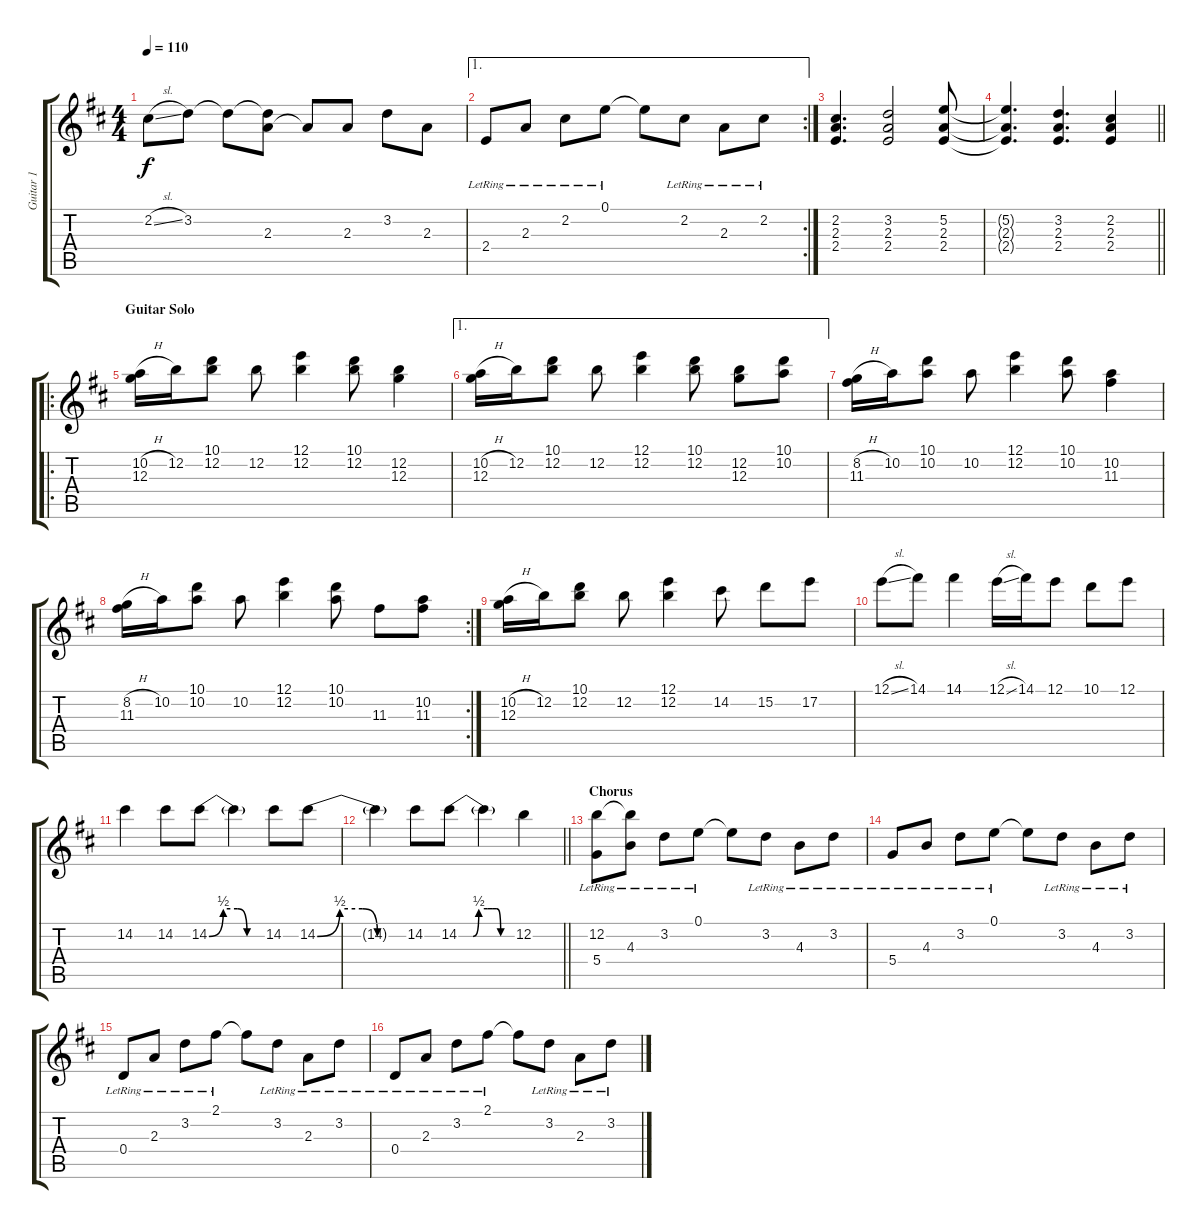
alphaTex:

\track ("Guitar 1" "Guitar 1") {instrument distortionguitar}
\staff {score tabs}
\tuning (E4 B3 G3 D3 A2 E2) {hide}
\ts (4 4)
\tempo 110
\clef g2
\ks d
2.2{sl}.8{dy f} 3.2.8 3.2{t}.8 (3.2{t} 2.3).8 2.3{t}.8 2.3.8 3.2.8 2.3.8 |
\ae 1
\rc 2
2.4{lr}.8 2.3{lr}.8 2.2{lr}.8 0.1{lr}.8 0.1{t}.8 2.2{lr}.8 2.3{lr}.8 2.2{lr}.8 |
(2.2 2.3 2.4).4{d} (3.2 2.3 2.4).2 (5.2 2.3 2.4).8 |
\barLineRight lightlight
(5.2{t} 2.3{t} 2.4{t}).4{d} (3.2 2.3 2.4).4{d} (2.2 2.3 2.4).4 |
\ro
\section ("" "Guitar Solo")
(10.2{h} 12.3).16 12.2.16 (10.1 12.2).8 12.2.8 (12.1 12.2).4 (10.1 12.2).8 (12.2 12.3).4 |
\ae 1
(10.2{h} 12.3).16 12.2.16 (10.1 12.2).8 12.2.8 (12.1 12.2).4 (10.1 12.2).8 (12.2 12.3).8 (10.1 10.2).8 |
(8.2{h} 11.3).16 10.2.16 (10.1 10.2).8 10.2.8 (12.1 12.2).4 (10.1 10.2).8 (10.2 11.3).4 |
\rc 2
(8.2{h} 11.3).16 10.2.16 (10.1 10.2).8 10.2.8 (12.1 12.2).4 (10.1 10.2).8 11.3.8 (10.2 11.3).8 |
(10.2{h} 12.3).16 12.2.16 (10.1 12.2).8 12.2.8 (12.1 12.2).4 14.2.8 15.2.8 17.2.8 |
12.1{sl}.8 14.1.8 14.1.4 12.1{sl}.16 14.1.16 12.1.8 10.1.8 12.1.8 |
14.2.4 14.2.8 14.2{be (custom 0 0 15 2 30 2 40 0 60 0)}.8 14.2{t}.4 14.2.8 14.2{be (custom 0 0 15 2 30 2 40 0 60 0)}.8 |
\barLineRight lightlight
14.2{t}.4 14.2.8 14.2{be (custom 0 0 10 0 15 0 21 2 30 2 35 2 40 2 44 0 46 0 60 0)}.8 14.2{t}.4 12.2.4 |
\section ("" "Chorus")
(12.2 5.4{lr}).8{instrument overdrivenguitar} (12.2{t} 4.3{lr}).8 3.2{lr}.8 0.1{lr}.8 0.1{t}.8 3.2{lr}.8 4.3{lr}.8 3.2{lr}.8 |
5.4{lr}.8 4.3{lr}.8 3.2{lr}.8 0.1{lr}.8 0.1{t}.8 3.2{lr}.8 4.3{lr}.8 3.2{lr}.8 |
0.4{lr}.8 2.3{lr}.8 3.2{lr}.8 2.1{lr}.8 2.1{t}.8 3.2{lr}.8 2.3{lr}.8 3.2{lr}.8 |
0.4{lr}.8 2.3{lr}.8 3.2{lr}.8 2.1{lr}.8 2.1{t}.8 3.2{lr}.8 2.3{lr}.8 3.2{lr}.8
